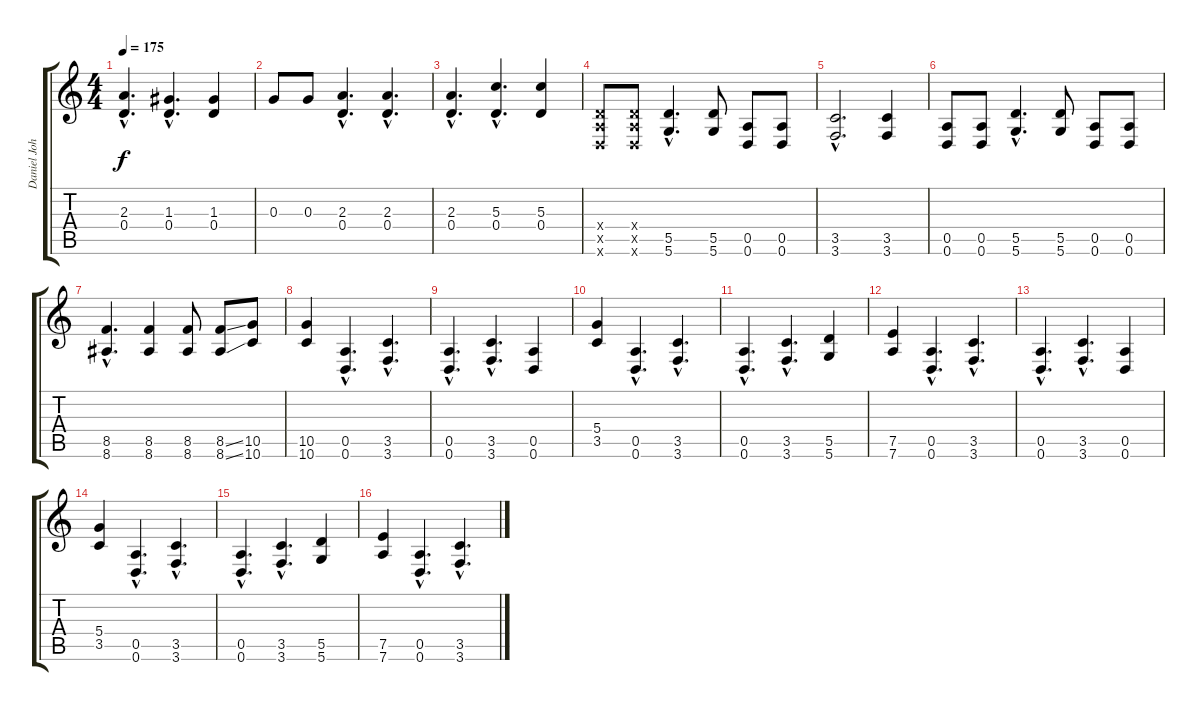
\track ("Daniel Johns" "Daniel Joh") {instrument distortionguitar}
\staff {score tabs}
\tuning (E4 B3 G3 D3 A2 D2) {hide}
\ts (4 4)
\tempo 175
\clef g2
\ks c
(2.3{hac} 0.4{hac}).4{d dy f} (1.3{hac} 0.4{hac}).4{d} (1.3 0.4).4 |
0.3.8 0.3.8 (2.3{hac} 0.4{hac}).4{d} (2.3{hac} 0.4{hac}).4{d} |
(2.3{hac} 0.4{hac}).4{d} (5.3{hac} 0.4{hac}).4{d} (5.3 0.4).4 |
(0.4{x} 0.5{x} 0.6{x}).8{volume 16 balance 8} (0.4{x} 0.5{x} 0.6{x}).8 (5.5{hac} 5.6{hac}).4{d volume 13 balance 15 instrument distortionguitar} (5.5 5.6).8 (0.5 0.6).8{volume 11 instrument electricguitarmuted} (0.5 0.6).8 |
(3.5{hac} 3.6{hac}).2{d volume 13 instrument distortionguitar} (3.5 3.6).4 |
(0.5 0.6).8{volume 11 instrument electricguitarmuted} (0.5 0.6).8 (5.5{hac} 5.6{hac}).4{d volume 13 instrument distortionguitar} (5.5 5.6).8 (0.5 0.6).8{volume 11 instrument electricguitarmuted} (0.5 0.6).8 |
(8.5{hac} 8.6{hac}).4{d volume 13 instrument distortionguitar} (8.5 8.6).4 (8.5 8.6).8 (8.5{ss} 8.6{ss}).8 (10.5 10.6).8 |
(10.5 10.6).4 (0.5{hac} 0.6{hac}).4{d} (3.5{hac} 3.6{hac}).4{d} |
(0.5{hac} 0.6{hac}).4{d} (3.5{hac} 3.6{hac}).4{d} (0.5 0.6).4 |
(5.4 3.5).4 (0.5{hac} 0.6{hac}).4{d} (3.5{hac} 3.6{hac}).4{d} |
(0.5{hac} 0.6{hac}).4{d} (3.5{hac} 3.6{hac}).4{d} (5.5 5.6).4 |
(7.5 7.6).4 (0.5{hac} 0.6{hac}).4{d} (3.5{hac} 3.6{hac}).4{d} |
(0.5{hac} 0.6{hac}).4{d} (3.5{hac} 3.6{hac}).4{d} (0.5 0.6).4 |
(5.4 3.5).4 (0.5{hac} 0.6{hac}).4{d} (3.5{hac} 3.6{hac}).4{d} |
(0.5{hac} 0.6{hac}).4{d} (3.5{hac} 3.6{hac}).4{d} (5.5 5.6).4 |
(7.5 7.6).4 (0.5{hac} 0.6{hac}).4{d} (3.5{hac} 3.6{hac}).4{d}
